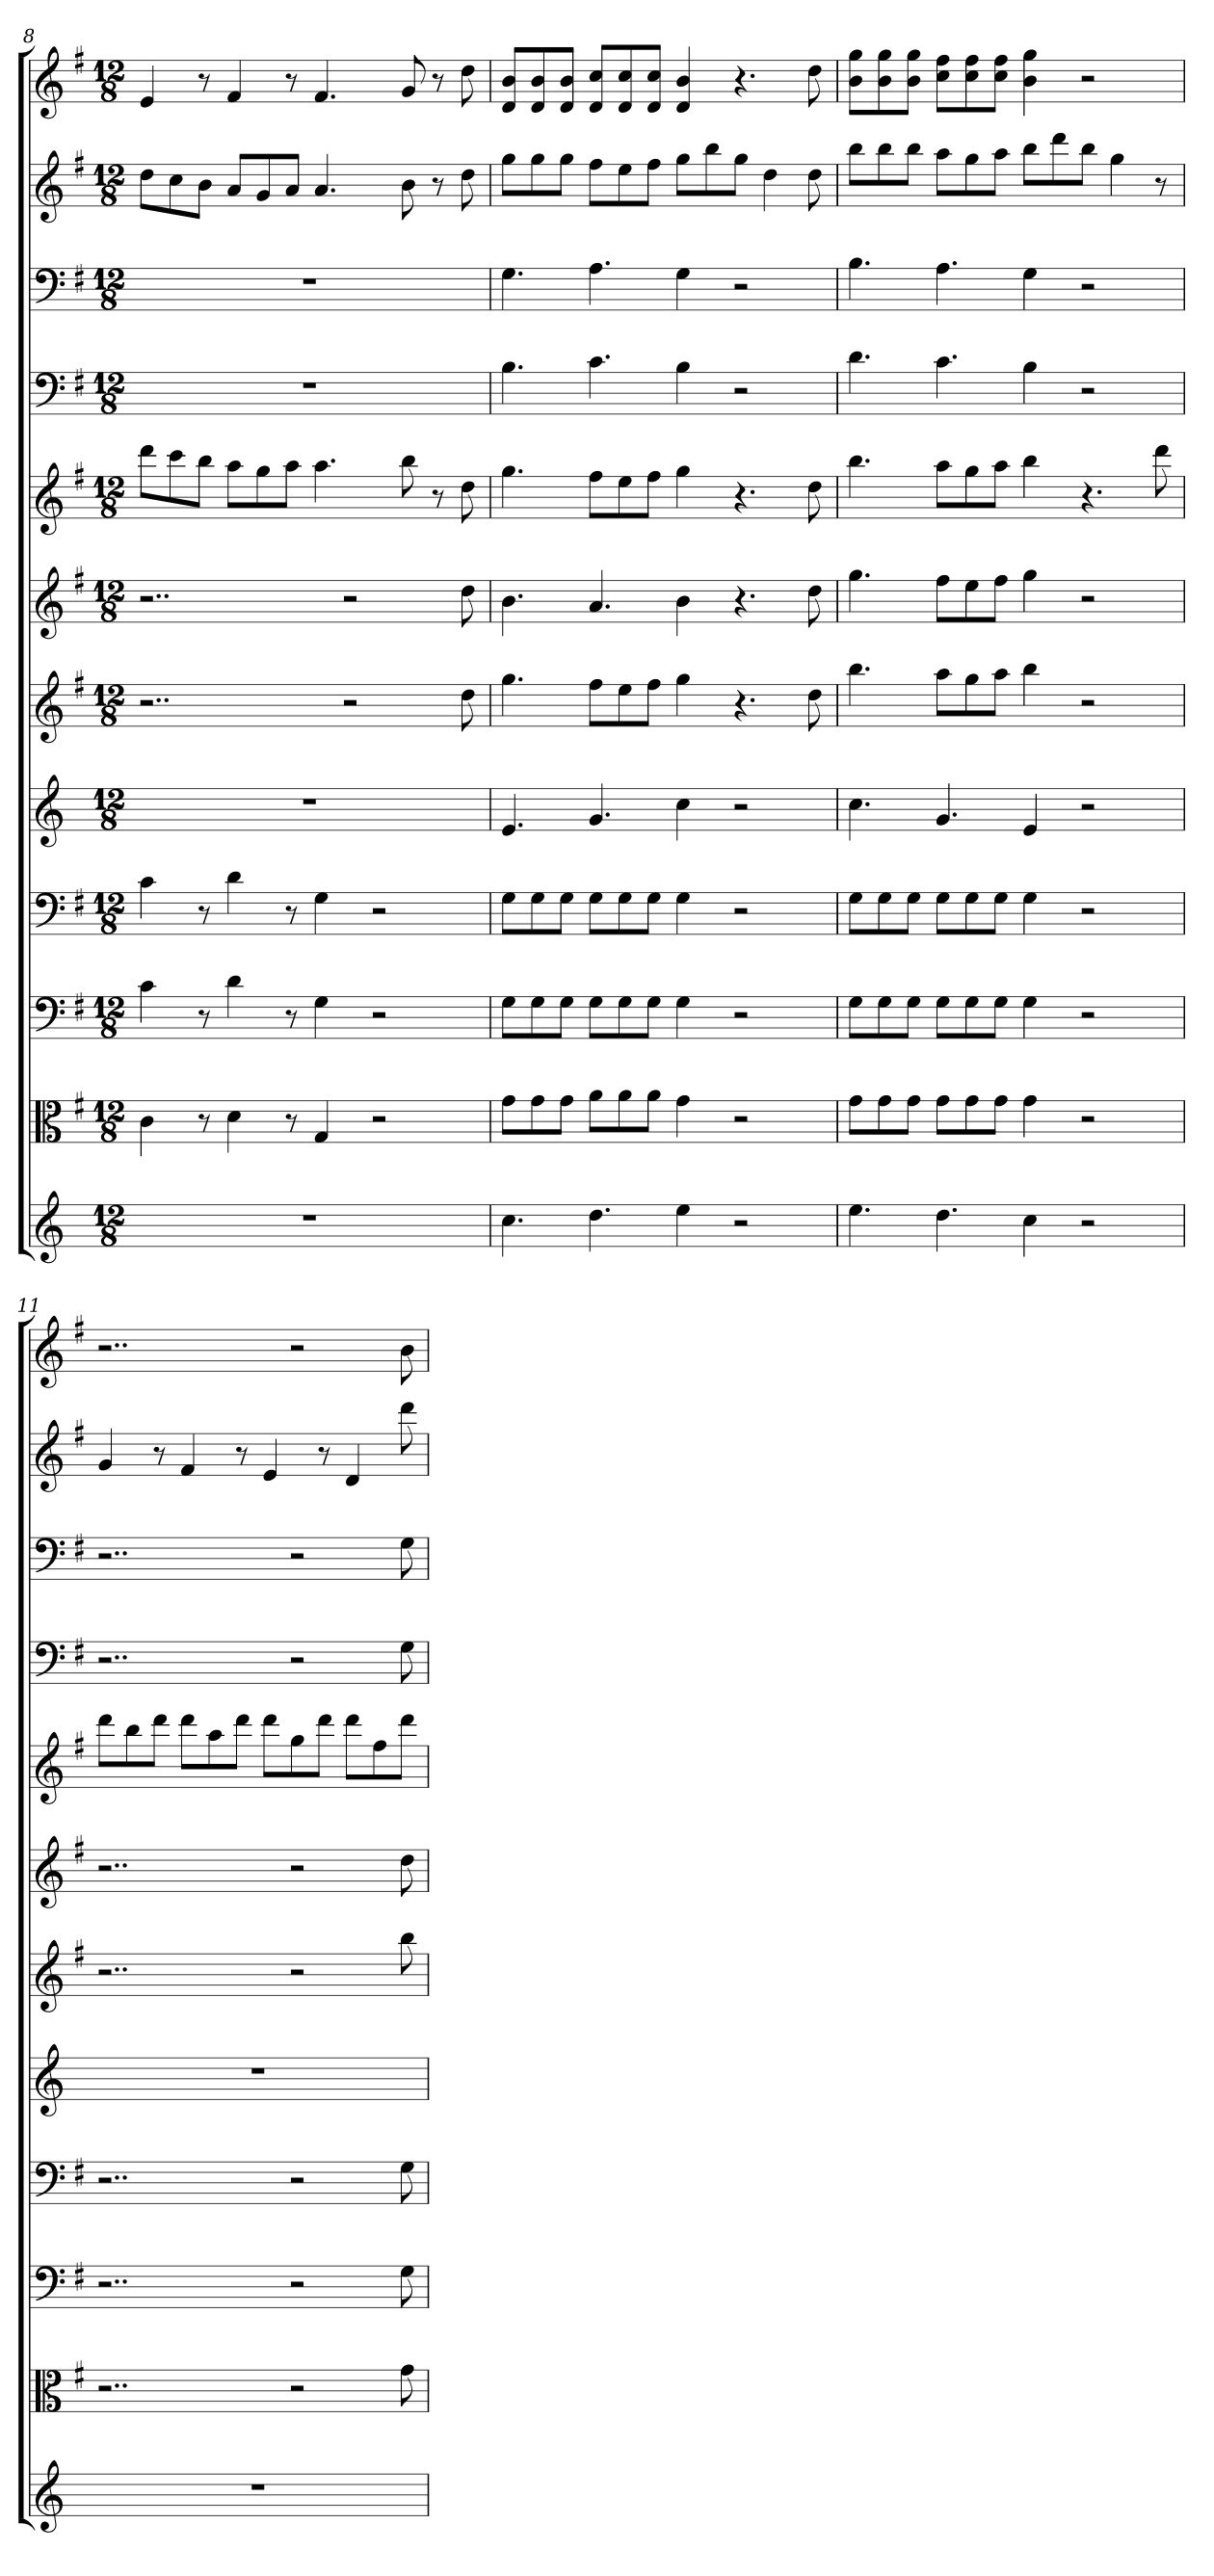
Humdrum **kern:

**kern	**kern	**kern	**kern	**kern	**kern	**kern	**kern	**kern	**kern	**kern	**kern
*part12	*part11	*part10	*part9	*part8	*part7	*part6	*part5	*part4	*part3	*part2	*part1
*staff12	*staff11	*staff10	*staff9	*staff8	*staff7	*staff6	*staff5	*staff4	*staff3	*staff2	*staff1
*	*clefC3	*clefF4	*clefF4	*	*	*	*	*clefF4	*clefF4	*	*
*k[]	*k[f#]	*k[f#]	*k[f#]	*k[]	*k[f#]	*k[f#]	*k[f#]	*k[f#]	*k[f#]	*k[f#]	*k[f#]
*M12/8	*M12/8	*M12/8	*M12/8	*M12/8	*M12/8	*M12/8	*M12/8	*M12/8	*M12/8	*M12/8	*M12/8
=8	=8	=8	=8	=8	=8	=8	=8	=8	=8	=8	=8
1.r	4c	4c	4c	1.r	2..r	2..r	8dddL	1.r	1.r	8ddL	4e
.	.	.	.	.	.	.	8ccc	.	.	8cc	.
.	8r	8r	8r	.	.	.	8bbJ	.	.	8bJ	8r
.	4d	4d	4d	.	.	.	8aaL	.	.	8aL	4f#
.	.	.	.	.	.	.	8gg	.	.	8g	.
.	8r	8r	8r	.	.	.	8aaJ	.	.	8aJ	8r
.	4G	4G	4G	.	.	.	4.aa	.	.	4.a	4.f#
.	.	.	.	.	2r	2r	.	.	.	.	.
.	2r	2r	2r	.	.	.	.	.	.	.	.
.	.	.	.	.	.	.	8bb	.	.	8b	8g
.	.	.	.	.	.	.	8r	.	.	8r	8r
.	.	.	.	.	8dd	8dd	8dd	.	.	8dd	8dd
=9	=9	=9	=9	=9	=9	=9	=9	=9	=9	=9	=9
4.cc	8g\L	8G\L	8G\L	4.e	4.gg	4.b	4.gg	4.B	4.G	8ggL	8d 8bL
.	8g\	8G\	8G\	.	.	.	.	.	.	8gg	8d 8b
.	8g\J	8G\J	8G\J	.	.	.	.	.	.	8ggJ	8d 8bJ
4.dd	8a\L	8G\L	8G\L	4.g	8ff#L	4.a	8ff#L	4.c	4.A	8ff#L	8d 8ccL
.	8a\	8G\	8G\	.	8ee	.	8ee	.	.	8ee	8d 8cc
.	8a\J	8G\J	8G\J	.	8ff#J	.	8ff#J	.	.	8ff#J	8d 8ccJ
4ee	4g	4G	4G	4cc	4gg	4b	4gg	4B	4G	8ggL	4d 4b
.	.	.	.	.	.	.	.	.	.	8bb	.
2r	2r	2r	2r	2r	4.r	4.r	4.r	2r	2r	8ggJ	4.r
.	.	.	.	.	.	.	.	.	.	4dd	.
.	.	.	.	.	8dd	8dd	8dd	.	.	8dd	8dd
=10	=10	=10	=10	=10	=10	=10	=10	=10	=10	=10	=10
4.ee	8g\L	8G\L	8G\L	4.cc	4.bb	4.gg	4.bb	4.d	4.B	8bbL	8b 8ggL
.	8g\	8G\	8G\	.	.	.	.	.	.	8bb	8b 8gg
.	8g\J	8G\J	8G\J	.	.	.	.	.	.	8bbJ	8b 8ggJ
4.dd	8g\L	8G\L	8G\L	4.g	8aaL	8ff#L	8aaL	4.c	4.A	8aaL	8cc 8ff#L
.	8g\	8G\	8G\	.	8gg	8ee	8gg	.	.	8gg	8cc 8ff#
.	8g\J	8G\J	8G\J	.	8aaJ	8ff#J	8aaJ	.	.	8aaJ	8cc 8ff#J
4cc	4g	4G	4G	4e	4bb	4gg	4bb	4B	4G	8bbL	4b 4gg
.	.	.	.	.	.	.	.	.	.	8ddd	.
2r	2r	2r	2r	2r	2r	2r	4.r	2r	2r	8bbJ	2r
.	.	.	.	.	.	.	.	.	.	4gg	.
.	.	.	.	.	.	.	8ddd	.	.	8r	.
=11	=11	=11	=11	=11	=11	=11	=11	=11	=11	=11	=11
1.r	2..r	2..r	2..r	1.r	2..r	2..r	8dddL	2..r	2..r	4g	2..r
.	.	.	.	.	.	.	8bb	.	.	.	.
.	.	.	.	.	.	.	8dddJ	.	.	8r	.
.	.	.	.	.	.	.	8dddL	.	.	4f#	.
.	.	.	.	.	.	.	8aa	.	.	.	.
.	.	.	.	.	.	.	8dddJ	.	.	8r	.
.	.	.	.	.	.	.	8dddL	.	.	4e	.
.	2r	2r	2r	.	2r	2r	8gg	2r	2r	.	2r
.	.	.	.	.	.	.	8dddJ	.	.	8r	.
.	.	.	.	.	.	.	8dddL	.	.	4d	.
.	.	.	.	.	.	.	8ff#	.	.	.	.
.	8g	8G	8G	.	8bb	8dd	8dddJ	8G	8G	8ddd	8b
=	=	=	=	=	=	=	=	=	=	=	=
*-	*-	*-	*-	*-	*-	*-	*-	*-	*-	*-	*-
